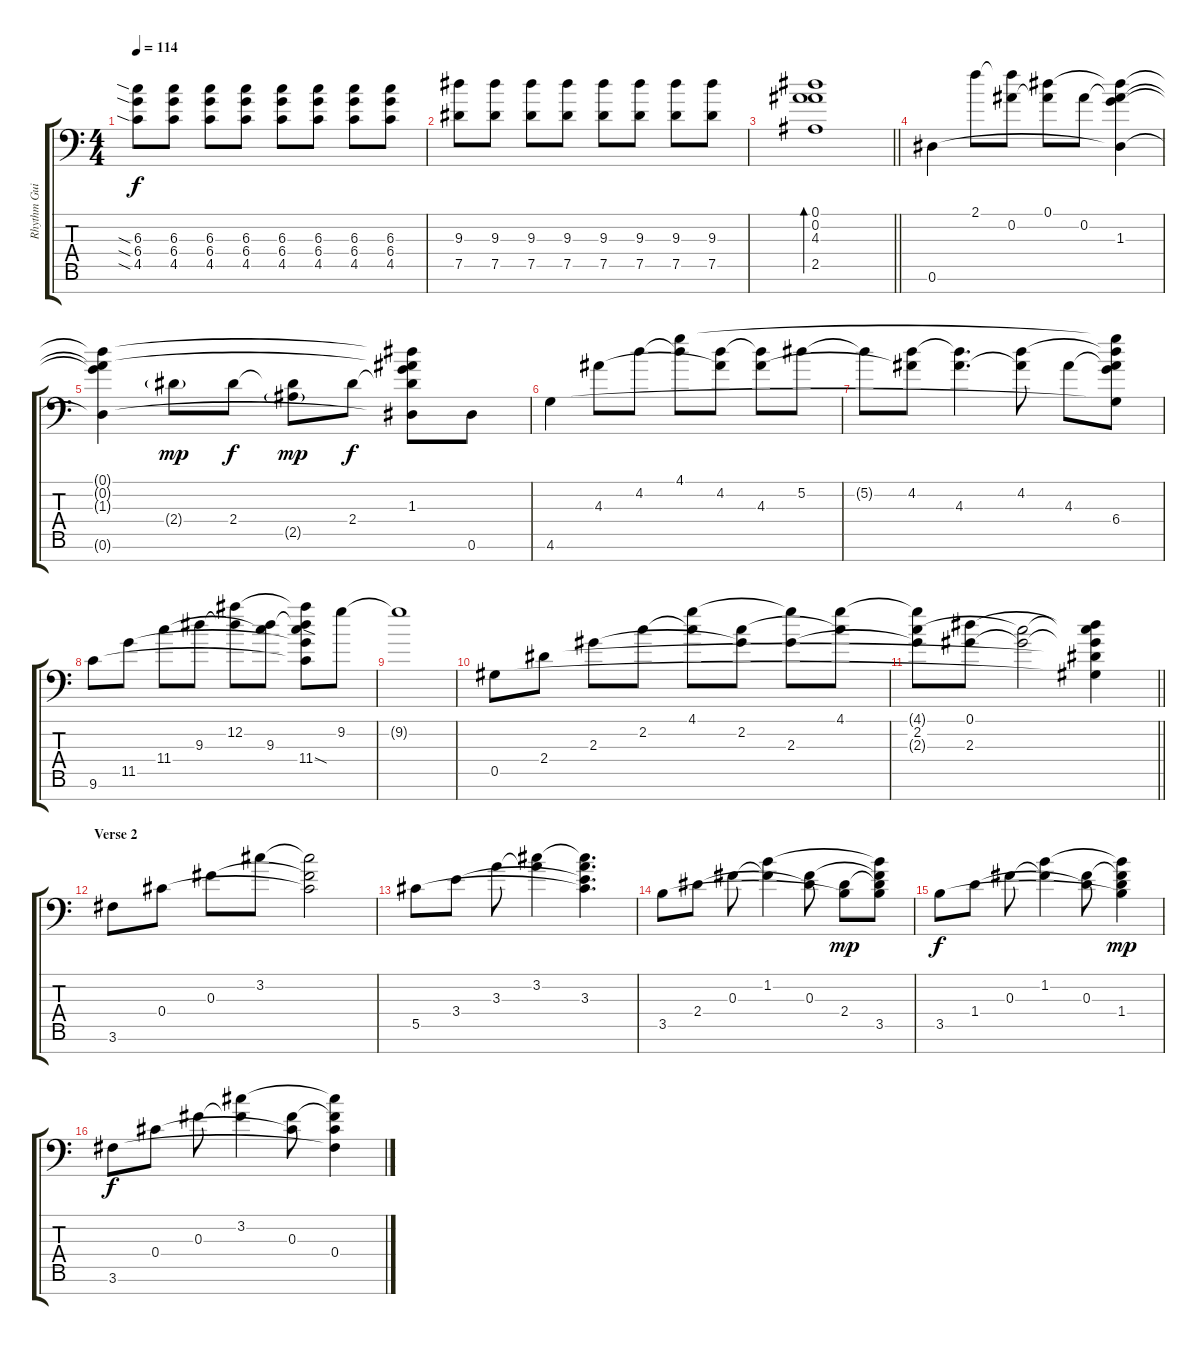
\track ("Rhythm Guitar" "Rhythm Gui") {instrument electricguitarjazz}
\staff {score tabs}
\tuning (Eb4 Bb3 Gb3 Db3 Ab2 Eb2 Bb1) {hide}
\ts (4 4)
\tempo 114
\clef f4
\ks c
(6.3{sia} 6.4{sia} 4.5{sia}).8{dy f} (6.3 6.4 4.5).8 (6.3 6.4 4.5).8 (6.3 6.4 4.5).8 (6.3 6.4 4.5).8 (6.3 6.4 4.5).8 (6.3 6.4 4.5).8 (6.3 6.4 4.5).8 |
(9.3 7.5).8 (9.3 7.5).8 (9.3 7.5).8 (9.3 7.5).8 (9.3 7.5).8 (9.3 7.5).8 (9.3 7.5).8 (9.3 7.5).8 |
\barLineRight lightlight
(0.1 0.2 4.3 2.5).1{bd 240} |
\section ("" "")
0.6.4{instrument electricguitarjazz} 2.1.8 (2.1{t} 0.2).8 (0.1 0.2{t}).8 0.2.8 (0.1{t} 0.2{t} 1.3 0.6{t}).4 |
(0.1{t} 0.2{t} 1.3{t} 0.6{t}).4 2.4{g}.8{dy mp} 2.4.8{dy f} (2.4{t} 2.5{g}).8{dy mp} 2.4.8{dy f} (0.1{t} 0.2{t} 1.3 2.4{t} 0.6{t}).8 0.6.8 |
4.6.4 4.3.8 4.2.8 (4.1 4.2{t}).8 (4.2 4.3{t}).8 (4.2{t} 4.3).8 5.2.8 |
5.2{t}.8 (4.2 4.3{t}).8 (4.2{t} 4.3).4{d} (4.2 4.3{t}).8 4.3.8 (4.1{t} 4.2{t} 4.3{t} 6.4 4.6{t}).8 |
9.6.8 11.5.8 11.4.8 9.3.8 (12.2 9.3{t}).8 (9.3 11.4{t}).8 (12.2{t} 9.3{t} 11.4{sod} 11.5{t} 9.6{t}).8 9.2.8 |
9.2{t}.1 |
0.5.8 2.4.8 2.3.8 2.2.8 (4.1 2.2{t}).8 (2.2 2.3{t}).8 (4.1{t} 2.3).8 (4.1 2.2{t}).8 |
\barLineRight lightlight
(4.1{t} 2.2 2.3{t}).8 (0.1 2.3).8 (2.2{t} 2.3{t}).2 (0.1{t} 2.2{t} 2.3{t} 2.4{t} 0.5{t}).4 |
\section ("" "Verse 2")
3.6.8{instrument electricguitarjazz} 0.4.8 0.3.8 3.2.8 (3.2{t} 0.3{t} 0.4{t}).2 |
5.5.8 3.4.8 3.3.8 (3.2 3.3{t}).4 (3.2{t} 3.3 3.4{t} 5.5{t}).4{d} |
3.5.8 2.4.8 0.3.8 (1.2 0.3{t}).4 (0.3 2.4{t}).8 (2.4 3.5{t}).8{dy mp} (1.2{t} 0.3{t} 2.4{t} 3.5).8 |
3.5.8{dy f} 1.4.8 0.3.8 (1.2 0.3{t}).4 (0.3 1.4{t}).8 (1.2{t} 0.3{t} 1.4 3.5{t}).4{dy mp} |
3.6.8{dy f} 0.4.8 0.3.8 (3.2 0.3{t}).4 (0.3 0.4{t}).8 (3.2{t} 0.3{t} 0.4 3.6{t}).4
